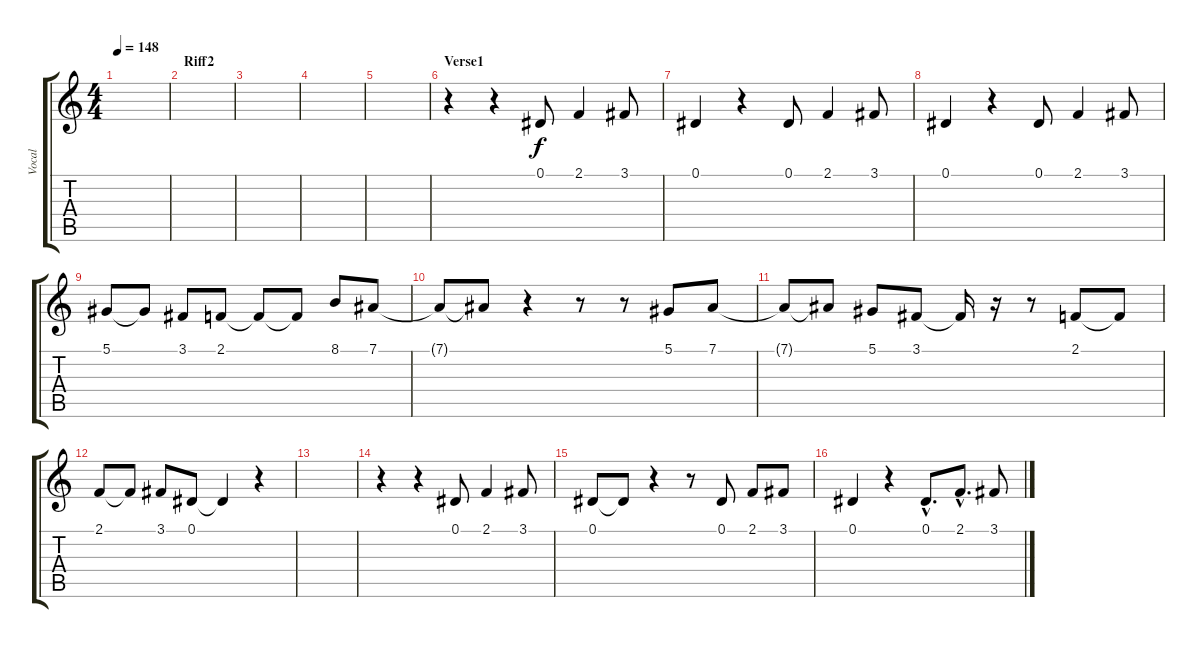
\track ("Vocal" "Vocal") {instrument tenorsax}
\staff {score tabs}
\tuning (Eb4 Bb3 Gb3 Db3 Ab2 Eb2) {hide}
\ts (4 4)
\tempo 148
\clef g2
\ks c
|
\section ("" "Riff2")
|
|
|
|
\section ("" "Verse1")
r.4 r.4 0.1.8 2.1.4 3.1.8 |
0.1.4 r.4 0.1.8 2.1.4 3.1.8 |
0.1.4 r.4 0.1.8 2.1.4 3.1.8 |
5.1.8 5.1{t}.8 3.1.8 2.1.8 2.1{t}.8 2.1{t}.8 8.1.8 7.1.8 |
7.1{t}.8 7.1{t}.8 r.4 r.8 r.8 5.1.8 7.1.8 |
7.1{t}.8 7.1{t}.8 5.1.8 3.1.8 3.1{t}.16 r.16 r.8 2.1.8 2.1{t}.8 |
2.1.8 2.1{t}.8 3.1.8 0.1.8 0.1{t}.4 r.4 |
|
r.4 r.4 0.1.8 2.1.4 3.1.8 |
0.1.8 0.1{t}.8 r.4 r.8 0.1.8 2.1.8 3.1.8 |
0.1.4 r.4 0.1{hac}.8{d} 2.1{hac}.8{d} 3.1.8
